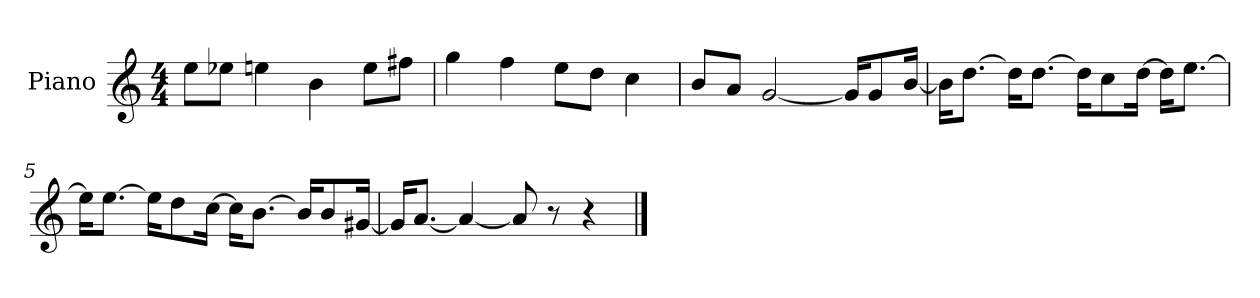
**kern
*part1
*staff1
*I"Piano
*I'P-no
*clefG2
*k[]
*M4/4
*MM90
=1
8ee\L
8ee-X\J
4een\
4b\
8ee\L
8ff#X\J
=2
4gg\
4ff\
8ee\L
8dd\J
4cc\
=3
8b/L
8a/J
[2g/
16g/KL]
8g/
[16b/Jk
=4
16b\KL]
[8.dd\J
16dd\KL]
[8.dd\J
16dd\KL]
8cc\
[16dd\Jk
16dd\KL]
[8.ee\J
!!LO:LB:g=z
=5
16ee\KL]
[8.ee\J
16ee\KL]
8dd\
[16cc\Jk
16cc\KL]
[8.b\J
16b/KL]
8b/
[16g#X/Jk
=6
16g#/KL]
[8.a/J
4a/_
8a/]
8r
4r
==
*-
